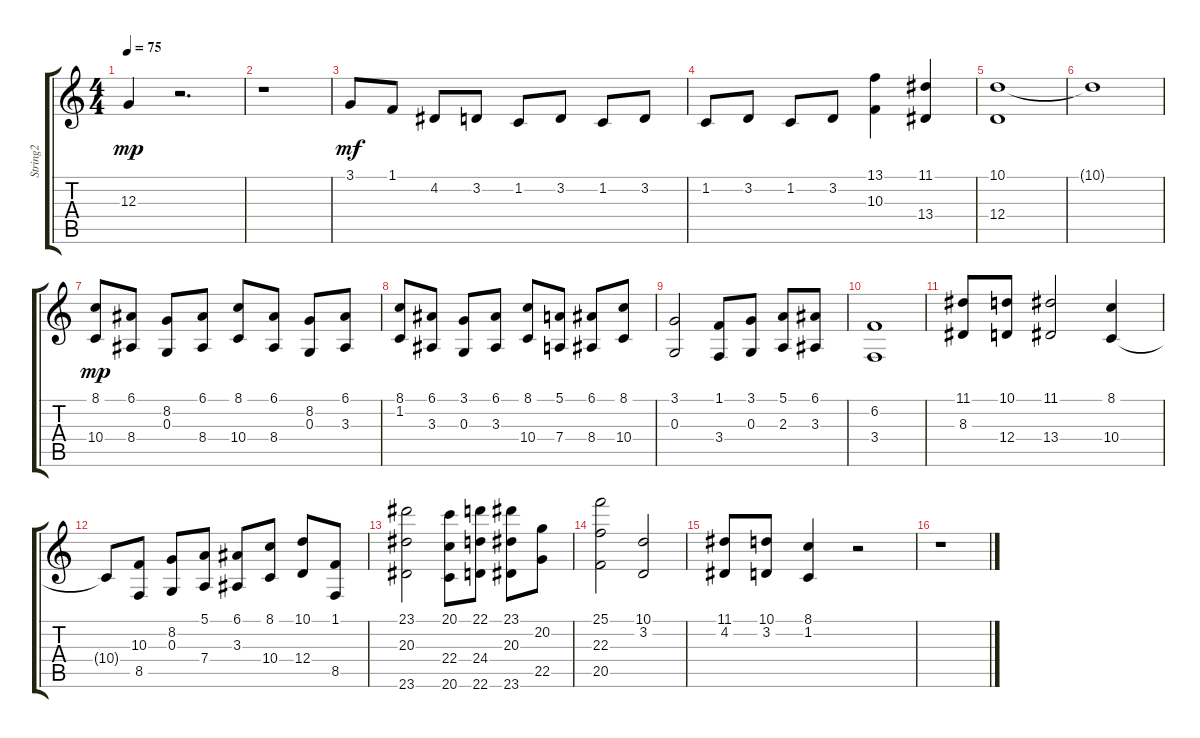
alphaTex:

\track ("String2" "String2") {instrument synthstrings1}
\staff {score tabs}
\tuning (E4 B3 G3 D3 A2 E2) {hide}
\ts (4 4)
\tempo 75
\clef g2
\ks c
12.3.4{dy mp} r.2{d} |
r.1 |
3.1.8{dy mf} 1.1.8 4.2.8 3.2.8 1.2.8 3.2.8 1.2.8 3.2.8 |
1.2.8 3.2.8 1.2.8 3.2.8 (13.1 10.3).4 (11.1 13.4).4 |
(10.1 12.4).1 |
10.1{t}.1 |
(8.1 10.4).8{dy mp} (6.1 8.4).8 (8.2 0.3).8 (6.1 8.4).8 (8.1 10.4).8 (6.1 8.4).8 (8.2 0.3).8 (6.1 3.3).8 |
(8.1 1.2).8 (6.1 3.3).8 (3.1 0.3).8 (6.1 3.3).8 (8.1 10.4).8 (5.1 7.4).8 (6.1 8.4).8 (8.1 10.4).8 |
(3.1 0.3).2 (1.1 3.4).8 (3.1 0.3).8 (5.1 2.3).8 (6.1 3.3).8 |
(6.2 3.4).1 |
(11.1 8.3).8 (10.1 12.4).8 (11.1 13.4).2 (8.1 10.4).4 |
10.4{t}.8 (10.3 8.5).8 (8.2 0.3).8 (5.1 7.4).8 (6.1 3.3).8 (8.1 10.4).8 (10.1 12.4).8 (1.1 8.5).8 |
(23.1 20.3 23.6).2 (20.1 22.4 20.6).8 (22.1 24.4 22.6).8 (23.1 20.3 23.6).8 (20.2 22.5).8 |
(25.1 22.3 20.5).2 (10.1 3.2).2 |
(11.1 4.2).8 (10.1 3.2).8 (8.1 1.2).4 r.2 |
r.1
